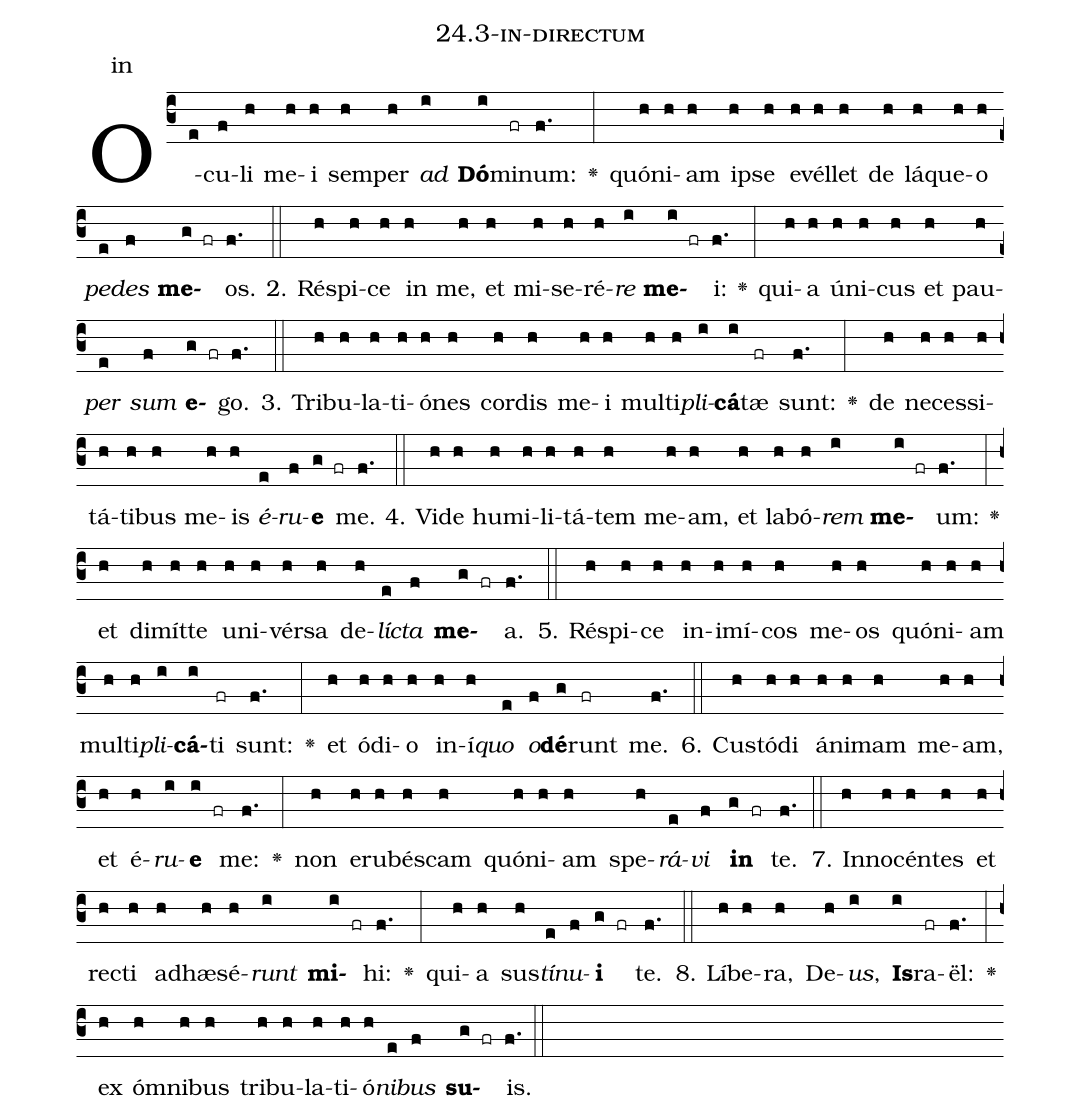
name: 24.3-in-directum;
annotation: in;
%%
(c3)O(e)cu(f)li(h) me(h)i(h) sem(h)per(h) <i>ad</i>(i) <b>Dó</b>(i)mi(fr)num:(f.) <v>\greheightstar</v>(:) quón(h)i(h)am(h) ip(h)se(h) e(h)vél(h)let(h) de(h) lá(h)que(h)o(h) <i>pe</i>(e)<i>des</i>(f) <b>me</b>(g fr)os.(f.) (::)
2. Ré(h)spi(h)ce(h) in(h) me,(h) et(h) mi(h)se(h)ré(h)<i>re</i>(i) <b>me</b>(i fr)i:(f.) <v>\greheightstar</v>(:) qui(h)a(h) ú(h)ni(h)cus(h) et(h) pau(h)<i>per</i>(e) <i>sum</i>(f) <b>e</b>(g fr)go.(f.) (::)
3. Tri(h)bu(h)la(h)ti(h)ó(h)nes(h) cor(h)dis(h) me(h)i(h) mul(h)ti(h)<i>pli</i>(i)<b>cá</b>(i)tæ(fr) sunt:(f.) <v>\greheightstar</v>(:) de(h) ne(h)ces(h)si(h)tá(h)ti(h)bus(h) me(h)is(h) <i>é</i>(e)<i>ru</i>(f)<b>e</b>(g fr) me.(f.) (::)
4. Vi(h)de(h) hu(h)mi(h)li(h)tá(h)tem(h) me(h)am,(h) et(h) la(h)bó(h)<i>rem</i>(i) <b>me</b>(i fr)um:(f.) <v>\greheightstar</v>(:) et(h) di(h)mít(h)te(h) u(h)ni(h)vér(h)sa(h) de(h)<i>líc</i>(e)<i>ta</i>(f) <b>me</b>(g fr)a.(f.) (::)
5. Ré(h)spi(h)ce(h) in(h)i(h)mí(h)cos(h) me(h)os(h) quón(h)i(h)am(h) mul(h)ti(h)<i>pli</i>(i)<b>cá</b>(i)ti(fr) sunt:(f.) <v>\greheightstar</v>(:) et(h) ó(h)di(h)o(h) in(h)í(h)<i>quo</i>(e) <i>o</i>(f)<b>dé</b>(g)runt(fr) me.(f.) (::)
6. Cus(h)tó(h)di(h) á(h)ni(h)mam(h) me(h)am,(h) et(h) é(h)<i>ru</i>(i)<b>e</b>(i fr) me:(f.) <v>\greheightstar</v>(:) non(h) e(h)ru(h)bés(h)cam(h) quón(h)i(h)am(h) spe(h)<i>rá</i>(e)<i>vi</i>(f) <b>in</b>(g fr) te.(f.) (::)
7. In(h)no(h)cén(h)tes(h) et(h) rec(h)ti(h) ad(h)hæ(h)sé(h)<i>runt</i>(i) <b>mi</b>(i fr)hi:(f.) <v>\greheightstar</v>(:) qui(h)a(h) sus(h)<i>tí</i>(e)<i>nu</i>(f)<b>i</b>(g fr) te.(f.) (::)
8. Lí(h)be(h)ra,(h) De(h)<i>us</i>,(i) <b>Is</b>(i)ra(fr)ël:(f.) <v>\greheightstar</v>(:) ex(h) óm(h)ni(h)bus(h) tri(h)bu(h)la(h)ti(h)ó(h)<i>ni</i>(e)<i>bus</i>(f) <b>su</b>(g fr)is.(f.) (::)
